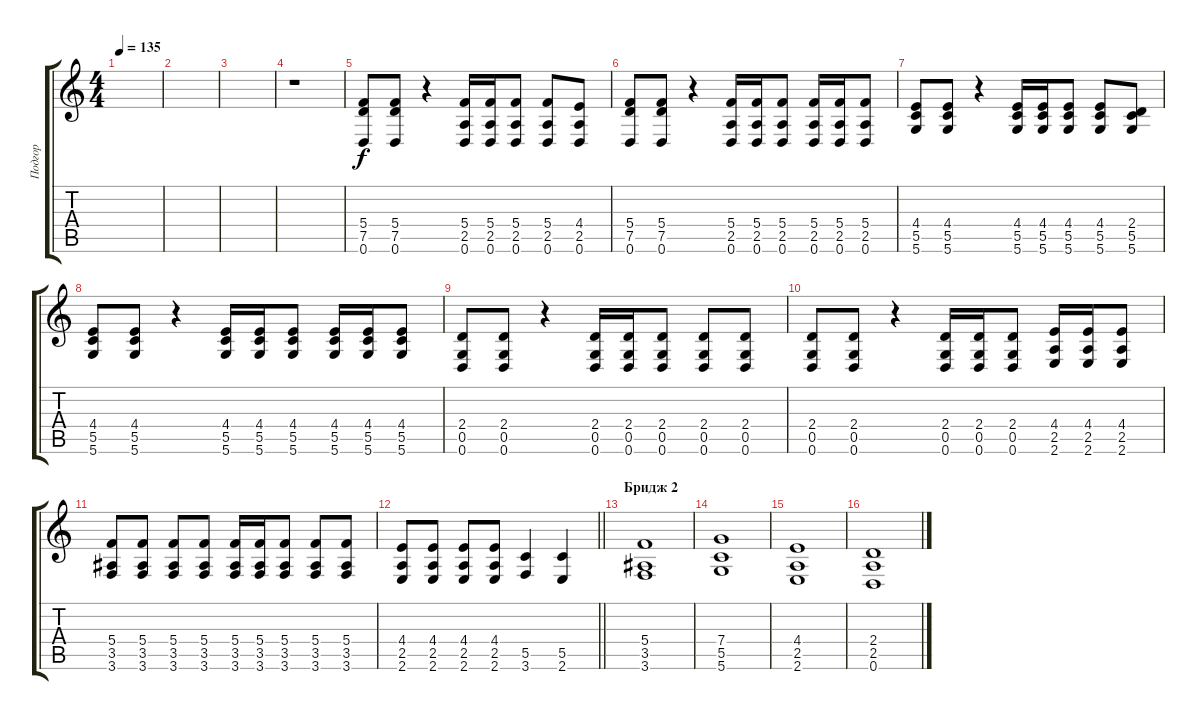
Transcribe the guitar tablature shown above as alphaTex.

\track ("Подгор" "Подгор") {instrument distortionguitar}
\staff {score tabs}
\tuning (D4 A3 F3 C3 G2 D2) {hide}
\ts (4 4)
\tempo 135
\clef g2
\ks c
|
|
|
r.1{instrument distortionguitar} |
(5.4 7.5 0.6).8{instrument distortionguitar} (5.4 7.5 0.6).8 r.4 (5.4 2.5 0.6).16 (5.4 2.5 0.6).16 (5.4 2.5 0.6).8 (5.4 2.5 0.6).8 (4.4 2.5 0.6).8 |
(5.4 7.5 0.6).8{instrument distortionguitar} (5.4 7.5 0.6).8 r.4 (5.4 2.5 0.6).16 (5.4 2.5 0.6).16 (5.4 2.5 0.6).8 (5.4 2.5 0.6).16 (5.4 2.5 0.6).16 (5.4 2.5 0.6).8 |
(4.4 5.5 5.6).8 (4.4 5.5 5.6).8 r.4 (4.4 5.5 5.6).16 (4.4 5.5 5.6).16 (4.4 5.5 5.6).8 (4.4 5.5 5.6).8 (2.4 5.5 5.6).8 |
(4.4 5.5 5.6).8 (4.4 5.5 5.6).8 r.4 (4.4 5.5 5.6).16 (4.4 5.5 5.6).16 (4.4 5.5 5.6).8 (4.4 5.5 5.6).16 (4.4 5.5 5.6).16 (4.4 5.5 5.6).8 |
(2.4 0.5 0.6).8 (2.4 0.5 0.6).8 r.4 (2.4 0.5 0.6).16 (2.4 0.5 0.6).16 (2.4 0.5 0.6).8 (2.4 0.5 0.6).8 (2.4 0.5 0.6).8 |
(2.4 0.5 0.6).8 (2.4 0.5 0.6).8 r.4 (2.4 0.5 0.6).16 (2.4 0.5 0.6).16 (2.4 0.5 0.6).8 (4.4 2.5 2.6).16 (4.4 2.5 2.6).16 (4.4 2.5 2.6).8 |
(5.4 3.5 3.6).8 (5.4 3.5 3.6).8 (5.4 3.5 3.6).8 (5.4 3.5 3.6).8 (5.4 3.5 3.6).16 (5.4 3.5 3.6).16 (5.4 3.5 3.6).8 (5.4 3.5 3.6).8 (5.4 3.5 3.6).8 |
\barLineRight lightlight
(4.4 2.5 2.6).8 (4.4 2.5 2.6).8 (4.4 2.5 2.6).8 (4.4 2.5 2.6).8 (5.5 3.6).4 (5.5 2.6).4 |
\section ("" "Бридж 2")
(5.4 3.5 3.6).1 |
(7.4 5.5 5.6).1 |
(4.4 2.5 2.6).1 |
(2.4 2.5 0.6).1
